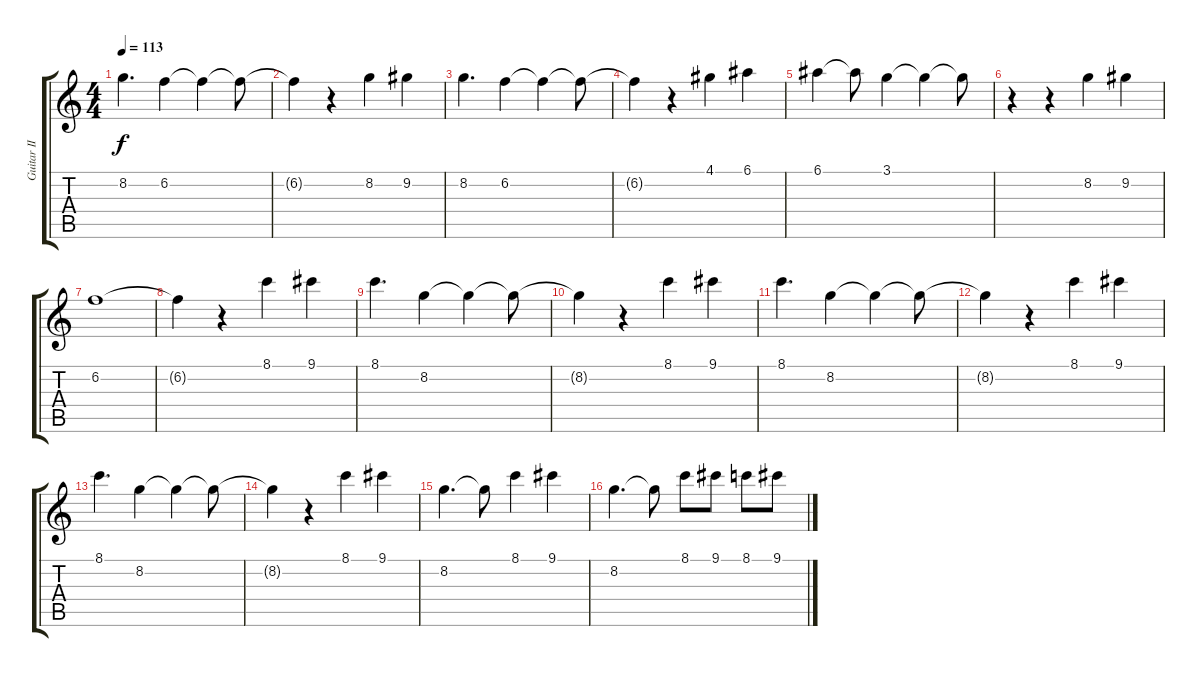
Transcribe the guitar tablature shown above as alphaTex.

\track ("Guitar II" "Guitar II") {instrument overdrivenguitar}
\staff {score tabs}
\tuning (E4 B3 G3 D3 A2 E2) {hide}
\ts (4 4)
\tempo 113
\clef g2
\ks c
8.2.4{d dy f} 6.2.4 6.2{t}.4 6.2{t}.8 |
6.2{t}.4 r.4 8.2.4 9.2.4 |
8.2.4{d} 6.2.4 6.2{t}.4 6.2{t}.8 |
6.2{t}.4 r.4 4.1.4 6.1.4 |
6.1.4 6.1{t}.8 3.1.4 3.1{t}.4 3.1{t}.8 |
r.4 r.4 8.2.4 9.2.4 |
6.2.1 |
6.2{t}.4 r.4 8.1.4 9.1.4 |
8.1.4{d} 8.2.4 8.2{t}.4 8.2{t}.8 |
8.2{t}.4 r.4 8.1.4 9.1.4 |
8.1.4{d} 8.2.4 8.2{t}.4 8.2{t}.8 |
8.2{t}.4 r.4 8.1.4 9.1.4 |
8.1.4{d} 8.2.4 8.2{t}.4 8.2{t}.8 |
8.2{t}.4 r.4 8.1.4 9.1.4 |
8.2.4{d} 8.2{t}.8 8.1.4 9.1.4 |
8.2.4{d} 8.2{t}.8 8.1.8 9.1.8 8.1.8 9.1.8
